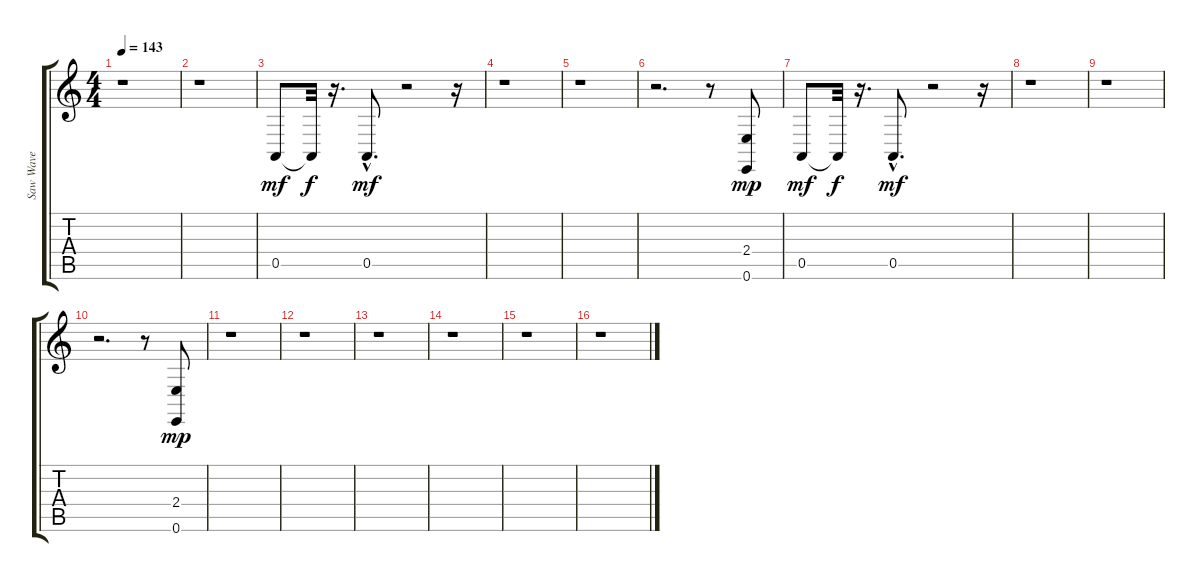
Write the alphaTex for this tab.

\track ("Saw Wave " "Saw Wave ") {instrument churchorgan}
\staff {score tabs}
\tuning (E4 B3 G3 D3 A2 E2) {hide}
\ts (4 4)
\tempo 143
\clef g2
\ks c
r.1{dy mf} |
r.1 |
0.5.8 0.5{t}.32{dy f} r.16{d} 0.5{hac}.8{d dy mf} r.2 r.16 |
r.1 |
r.1 |
r.2{d} r.8 (2.4 0.6).8{dy mp} |
0.5.8{dy mf} 0.5{t}.32{dy f} r.16{d} 0.5{hac}.8{d dy mf} r.2 r.16 |
r.1 |
r.1 |
r.2{d} r.8 (2.4 0.6).8{dy mp} |
r.1 |
r.1 |
r.1 |
r.1 |
r.1 |
r.1
